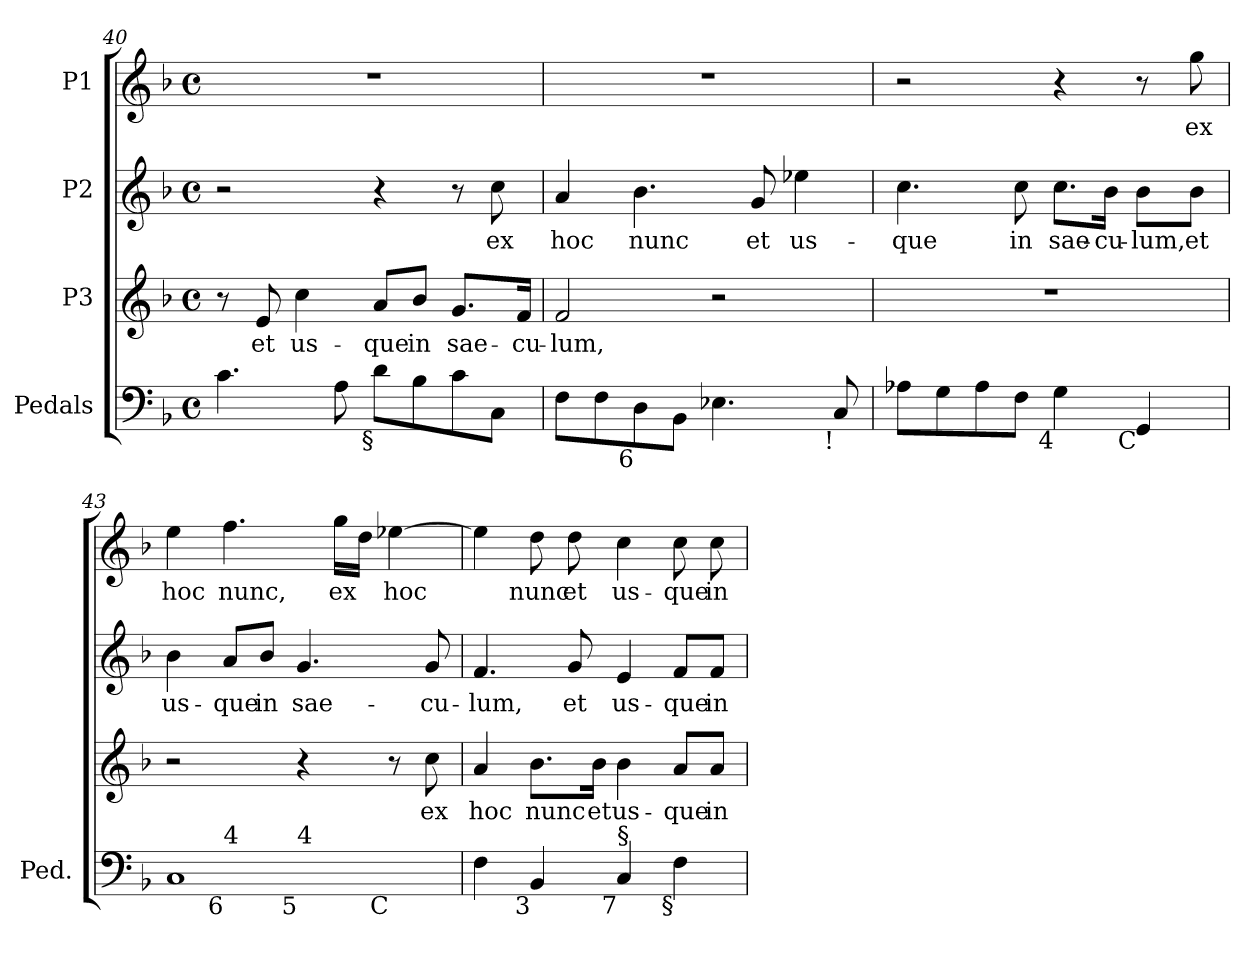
**kern	**kern	**text	**kern	**text	**kern	**text
*part4	*part3	*part3	*part2	*part2	*part1	*part1
*staff4	*staff3	*staff3	*staff2	*staff2	*staff1	*staff1
*I"Pedals	*I"P3	*	*I"P2	*	*I"P1	*
*I'Ped.	*	*	*	*	*	*
*clefF4	*clefG2	*	*clefG2	*	*clefG2	*
*k[b-]	*k[b-]	*	*k[b-]	*	*k[b-]	*
*F:	*F:	*	*F:	*	*F:	*
*M4/4	*M4/4	*	*M4/4	*	*M4/4	*
*met(c)	*met(c)	*	*met(c)	*	*met(c)	*
=40	=40	=40	=40	=40	=40	=40
4.ci\	8r	.	2r	.	1r	.
!	!	!LO:LY:b:color=#000000	!	!	!	!
.	8ei/	et	.	.	.	.
!	!	!LO:LY:b:color=#000000	!	!	!	!
.	4cci\	us-	.	.	.	.
8Ai\	.	.	.	.	.	.
!LO:TX:b:rj:t=§	!	!	!	!	!	!
!	!	!LO:LY:b:color=#000000	!	!	!	!
8di\L	8ai/L	-que	4r	.	.	.
!	!	!LO:LY:b:color=#000000	!	!	!	!
8B-i\	8b-i/J	in	.	.	.	.
!	!	!LO:LY:b:color=#000000	!	!	!	!
8ci\	8.gi/L	sae-	8r	.	.	.
!	!	!	!	!LO:LY:b:color=#000000	!	!
8Ci\J	.	.	8cci\	ex	.	.
!	!	!LO:LY:b:color=#000000	!	!	!	!
.	16fi/Jk	-cu-	.	.	.	.
!!LO:LB:g=z
=41	=41	=41	=41	=41	=41	=41
!	!	!LO:LY:b:color=#000000	!	!	!	!
!	!	!	!	!LO:LY:b:color=#000000	!	!
8Fi\L	2fi/	-lum,	4ai/	hoc	1r	.
8Fi\	.	.	.	.	.	.
!LO:TX:b:rj:t=6	!	!	!	!	!	!
!	!	!	!	!LO:LY:b:color=#000000	!	!
8Di\	.	.	4.b-i\	nunc	.	.
8BB-i\J	.	.	.	.	.	.
4.E-Xi\	2r	.	.	.	.	.
!	!	!	!	!LO:LY:b:color=#000000	!	!
.	.	.	8gi/	et	.	.
!	!	!	!	!LO:LY:b:color=#000000	!	!
.	.	.	4ee-Xi\	us-	.	.
!LO:TX:b:rj:t=!	!	!	!	!	!	!
8Ci/	.	.	.	.	.	.
=42	=42	=42	=42	=42	=42	=42
!	!	!	!	!LO:LY:b:color=#000000	!	!
8A-Xi\L	1r	.	4.cci\	-que	2r	.
8Gi\	.	.	.	.	.	.
8A-i\	.	.	.	.	.	.
!	!	!	!	!LO:LY:b:color=#000000	!	!
8Fi\J	.	.	8cci\	in	.	.
!LO:TX:b:rj:t=4	!	!	!	!	!	!
!	!	!	!	!LO:LY:b:color=#000000	!	!
4Gi\	.	.	8.cci\L	sae-	4r	.
!	!	!	!	!LO:LY:b:color=#000000	!	!
.	.	.	16b-i\Jk	-cu-	.	.
!LO:TX:b:rj:t=C	!	!	!	!	!	!
!	!	!	!	!LO:LY:b:color=#000000	!	!
4GGi/	.	.	8b-i\L	-lum,	8r	.
!	!	!	!	!LO:LY:b:color=#000000	!	!
!	!	!	!	!	!	!LO:LY:b:color=#000000
.	.	.	8b-i\J	et	8ggi\	ex
=43	=43	=43	=43	=43	=43	=43
!	!	!	!	!LO:LY:b:color=#000000	!	!
!LO:TX:b:rj:t=7	!	!	!	!	!	!
!LO:TX:t=§	!	!	!	!	!	!
!	!	!	!	!	!	!LO:LY:b:color=#000000
*^	*	*	*	*	*	*
*	*^	*	*	*	*	*	*
*	*	*^	*	*	*	*	*	*
1Ci	4ryy	2ryy	2.ryy	2r	.	4b-i\	us-	4eei\	hoc
!	!	!	!	!	!	!	!LO:LY:b:color=#000000	!	!
!	!LO:TX:b:rj:t=6	!	!	!	!	!	!	!	!
!	!LO:TX:t=4	!	!	!	!	!	!	!	!
!	!	!	!	!	!	!	!	!	!LO:LY:b:color=#000000
.	2.ryy	.	.	.	.	8ai/L	-que	4.ffi\	nunc,
!	!	!	!	!	!	!	!LO:LY:b:color=#000000	!	!
.	.	.	.	.	.	8b-i/J	in	.	.
!	!	!LO:TX:b:rj:t=5	!	!	!	!	!	!	!
!	!	!LO:TX:t=4	!	!	!	!	!	!	!
!	!	!	!	!	!	!	!LO:LY:b:color=#000000	!	!
.	.	2ryy	.	4r	.	4.gi/	sae-	.	.
!	!	!	!	!	!	!	!	!	!LO:LY:b:color=#000000
.	.	.	.	.	.	.	.	16ggi\LL	ex
.	.	.	.	.	.	.	.	16ddi\JJ	.
!	!	!	!LO:TX:b:rj:t=C	!	!	!	!	!	!
!	!	!	!	!	!	!	!	!	!LO:LY:b:color=#000000
.	.	.	4ryy	8r	.	.	.	[4ee-Xi\	hoc
!	!	!	!	!	!LO:LY:b:color=#000000	!	!	!	!
!	!	!	!	!	!	!	!LO:LY:b:color=#000000	!	!
.	.	.	.	8cci\	ex	8gi/	-cu-	.	.
*v	*v	*v	*v	*	*	*	*	*	*
=44	=44	=44	=44	=44	=44	=44
*^	*	*	*	*	*	*
*	*^	*	*	*	*	*	*
*	*	*^	*	*	*	*	*	*
!	!	!	!	!	!LO:LY:b:color=#000000	!	!	!	!
*v	*v	*v	*v	*	*	*	*	*	*
*^	*	*	*	*	*	*
*	*^	*	*	*	*	*	*
*	*	*^	*	*	*	*	*	*
!LO:TX:b:rj:t=m	!	!	!	!	!	!	!	!	!
!LO:TX:t=§	!	!	!	!	!	!	!	!	!
!	!	!	!	!	!	!	!LO:LY:b:color=#000000	!	!
*v	*v	*v	*v	*	*	*	*	*	*
4Fi\	4ai/	hoc	4.fi/	-lum,	4ee-i\]	.
!	!	!LO:LY:b:color=#000000	!	!	!	!
!LO:TX:b:rj:t=3	!	!	!	!	!	!
!	!	!	!	!	!	!LO:LY:b:color=#000000
4BB-i/	8.b-i\L	nunc	.	.	8ddi\	nunc
!	!	!	!	!LO:LY:b:color=#000000	!	!
!	!	!	!	!	!	!LO:LY:b:color=#000000
.	.	.	8gi/	et	8ddi\	et
!	!	!LO:LY:b:color=#000000	!	!	!	!
.	16b-i\Jk	et	.	.	.	.
!	!	!LO:LY:b:color=#000000	!	!	!	!
!	!	!	!	!LO:LY:b:color=#000000	!	!
!LO:TX:b:rj:t=7	!	!	!	!	!	!
!LO:TX:t=§	!	!	!	!	!	!
!	!	!	!	!	!	!LO:LY:b:color=#000000
4Ci/	4b-i\	us-	4ei/	us-	4cci\	us-
!	!	!LO:LY:b:color=#000000	!	!	!	!
!	!	!	!	!LO:LY:b:color=#000000	!	!
!LO:TX:b:rj:t=§	!	!	!	!	!	!
!	!	!	!	!	!	!LO:LY:b:color=#000000
4Fi\	8ai/L	-que	8fi/L	-que	8cci\	-que
!	!	!LO:LY:b:color=#000000	!	!	!	!
!	!	!	!	!LO:LY:b:color=#000000	!	!
!	!	!	!	!	!	!LO:LY:b:color=#000000
.	8ai/J	in	8fi/J	in	8cci\	in
=	=	=	=	=	=	=
*-	*-	*-	*-	*-	*-	*-
